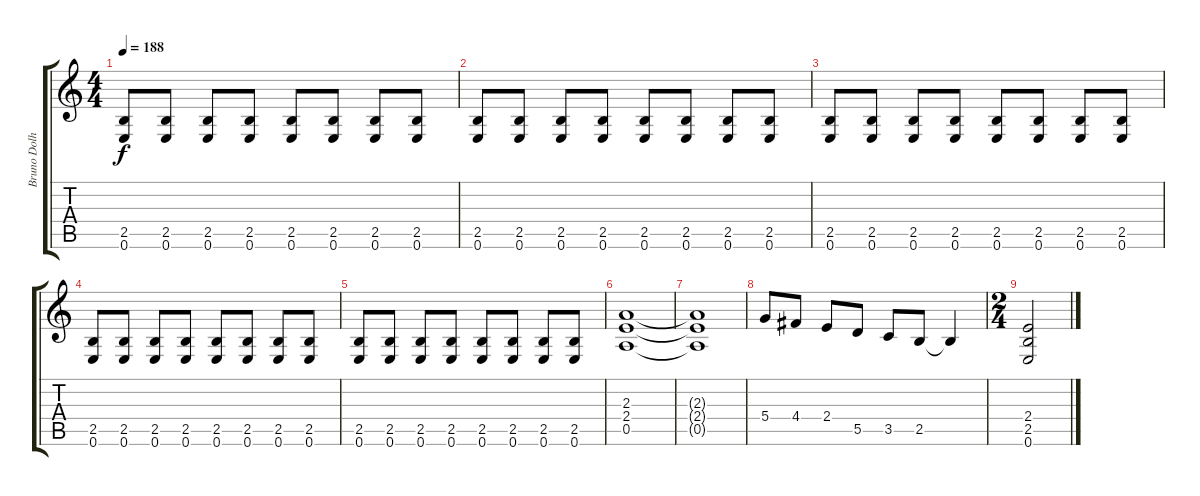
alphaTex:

\track ("Bruno Dolheguy" "Bruno Dolh") {instrument overdrivenguitar}
\staff {score tabs}
\tuning (E4 B3 G3 D3 A2 E2) {hide}
\ts (4 4)
\tempo 188
\clef g2
\ks c
(2.5 0.6).8{dy f} (2.5 0.6).8 (2.5 0.6).8 (2.5 0.6).8 (2.5 0.6).8 (2.5 0.6).8 (2.5 0.6).8 (2.5 0.6).8 |
(2.5 0.6).8 (2.5 0.6).8 (2.5 0.6).8 (2.5 0.6).8 (2.5 0.6).8 (2.5 0.6).8 (2.5 0.6).8 (2.5 0.6).8 |
(2.5 0.6).8 (2.5 0.6).8 (2.5 0.6).8 (2.5 0.6).8 (2.5 0.6).8 (2.5 0.6).8 (2.5 0.6).8 (2.5 0.6).8 |
(2.5 0.6).8 (2.5 0.6).8 (2.5 0.6).8 (2.5 0.6).8 (2.5 0.6).8 (2.5 0.6).8 (2.5 0.6).8 (2.5 0.6).8 |
(2.5 0.6).8 (2.5 0.6).8 (2.5 0.6).8 (2.5 0.6).8 (2.5 0.6).8 (2.5 0.6).8 (2.5 0.6).8 (2.5 0.6).8 |
(2.3 2.4 0.5).1 |
(2.3{t} 2.4{t} 0.5{t}).1 |
5.4.8 4.4.8 2.4.8 5.5.8 3.5.8 2.5.8 2.5{t}.4 |
\ts (2 4)
(2.4 2.5 0.6).2
